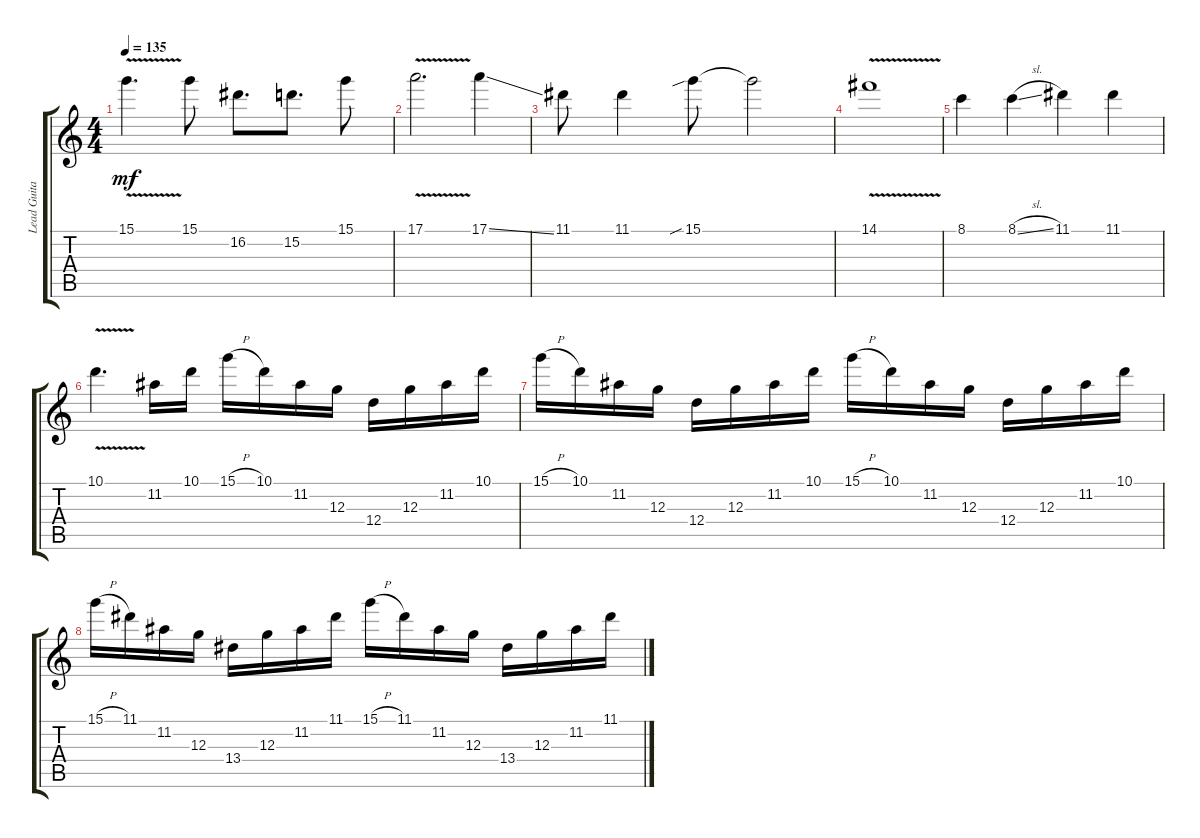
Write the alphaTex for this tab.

\track ("Lead Guitar (R)" "Lead Guita") {instrument electricguitarclean}
\staff {score tabs}
\tuning (E4 B3 G3 D3 A2 D2) {hide}
\ts (4 4)
\tempo 135
\clef g2
\ks c
15.1{v t}.4{d dy mf} 15.1.8 16.2.8{d} 15.2.8{d} 15.1.8 |
17.1{v}.2{d} 17.1{ss}.4 |
11.1.8 11.1.4 15.1{sib}.8 15.1{t}.2 |
14.1{v}.1 |
8.1.4 8.1{sl}.4 11.1.4 11.1.4 |
10.1{v}.4{d} 11.2.16 10.1.16 15.1{h}.16 10.1.16 11.2.16 12.3.16 12.4.16 12.3.16 11.2.16 10.1.16 |
15.1{h}.16 10.1.16 11.2.16 12.3.16 12.4.16 12.3.16 11.2.16 10.1.16 15.1{h}.16 10.1.16 11.2.16 12.3.16 12.4.16 12.3.16 11.2.16 10.1.16 |
15.1{h}.16 11.1.16 11.2.16 12.3.16 13.4.16 12.3.16 11.2.16 11.1.16 15.1{h}.16 11.1.16 11.2.16 12.3.16 13.4.16 12.3.16 11.2.16 11.1.16
